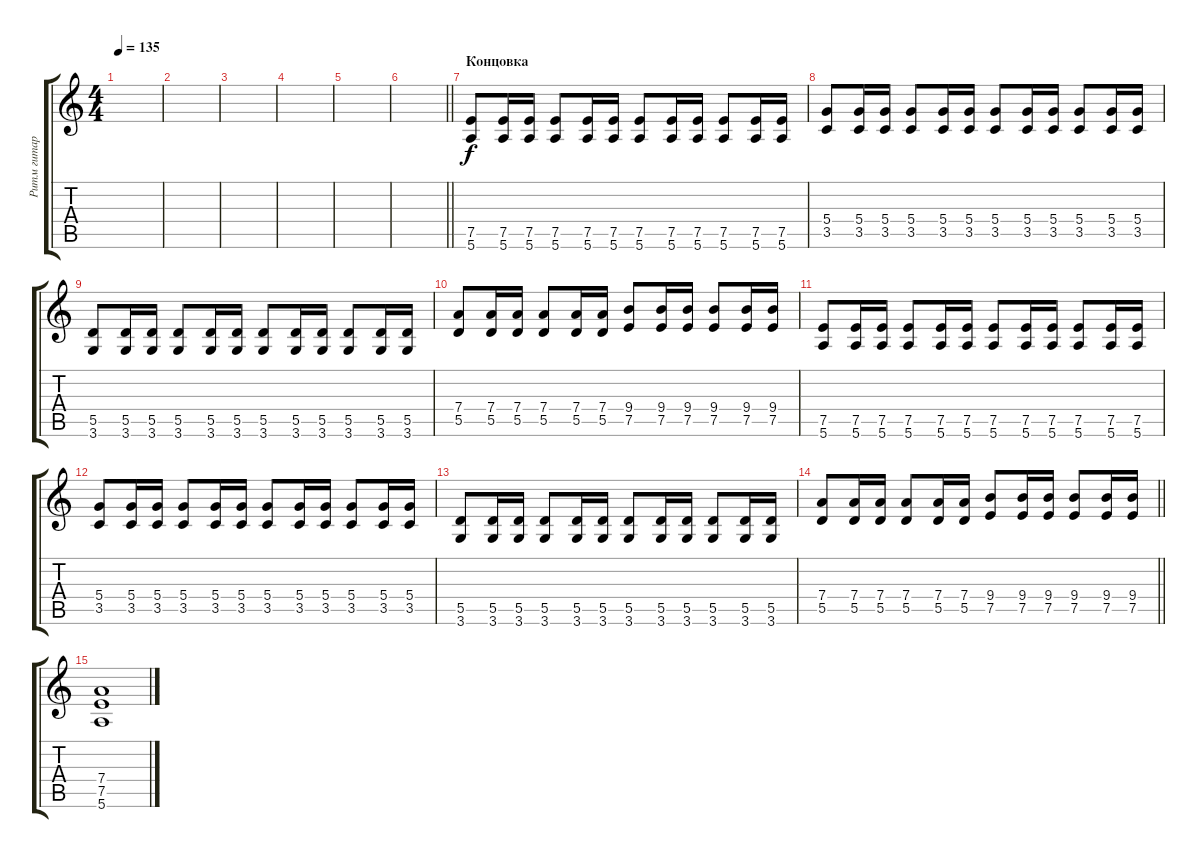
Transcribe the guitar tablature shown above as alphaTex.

\track ("Ритм гитара (примочка)" "Ритм гитар") {instrument overdrivenguitar}
\staff {score tabs}
\tuning (E4 B3 G3 D3 A2 E2) {hide}
\ts (4 4)
\tempo 135
\clef g2
\ks c
|
|
|
|
|
\barLineRight lightlight
|
\section ("" "Концовка")
(7.5 5.6).8 (7.5 5.6).16 (7.5 5.6).16 (7.5 5.6).8 (7.5 5.6).16 (7.5 5.6).16 (7.5 5.6).8 (7.5 5.6).16 (7.5 5.6).16 (7.5 5.6).8 (7.5 5.6).16 (7.5 5.6).16 |
(5.4 3.5).8 (5.4 3.5).16 (5.4 3.5).16 (5.4 3.5).8 (5.4 3.5).16 (5.4 3.5).16 (5.4 3.5).8 (5.4 3.5).16 (5.4 3.5).16 (5.4 3.5).8 (5.4 3.5).16 (5.4 3.5).16 |
(5.5 3.6).8 (5.5 3.6).16 (5.5 3.6).16 (5.5 3.6).8 (5.5 3.6).16 (5.5 3.6).16 (5.5 3.6).8 (5.5 3.6).16 (5.5 3.6).16 (5.5 3.6).8 (5.5 3.6).16 (5.5 3.6).16 |
(7.4 5.5).8 (7.4 5.5).16 (7.4 5.5).16 (7.4 5.5).8 (7.4 5.5).16 (7.4 5.5).16 (9.4 7.5).8 (9.4 7.5).16 (9.4 7.5).16 (9.4 7.5).8 (9.4 7.5).16 (9.4 7.5).16 |
(7.5 5.6).8 (7.5 5.6).16 (7.5 5.6).16 (7.5 5.6).8 (7.5 5.6).16 (7.5 5.6).16 (7.5 5.6).8 (7.5 5.6).16 (7.5 5.6).16 (7.5 5.6).8 (7.5 5.6).16 (7.5 5.6).16 |
(5.4 3.5).8 (5.4 3.5).16 (5.4 3.5).16 (5.4 3.5).8 (5.4 3.5).16 (5.4 3.5).16 (5.4 3.5).8 (5.4 3.5).16 (5.4 3.5).16 (5.4 3.5).8 (5.4 3.5).16 (5.4 3.5).16 |
(5.5 3.6).8 (5.5 3.6).16 (5.5 3.6).16 (5.5 3.6).8 (5.5 3.6).16 (5.5 3.6).16 (5.5 3.6).8 (5.5 3.6).16 (5.5 3.6).16 (5.5 3.6).8 (5.5 3.6).16 (5.5 3.6).16 |
\barLineRight lightlight
(7.4 5.5).8 (7.4 5.5).16 (7.4 5.5).16 (7.4 5.5).8 (7.4 5.5).16 (7.4 5.5).16 (9.4 7.5).8 (9.4 7.5).16 (9.4 7.5).16 (9.4 7.5).8 (9.4 7.5).16 (9.4 7.5).16 |
(7.4 7.5 5.6).1{dy f}
